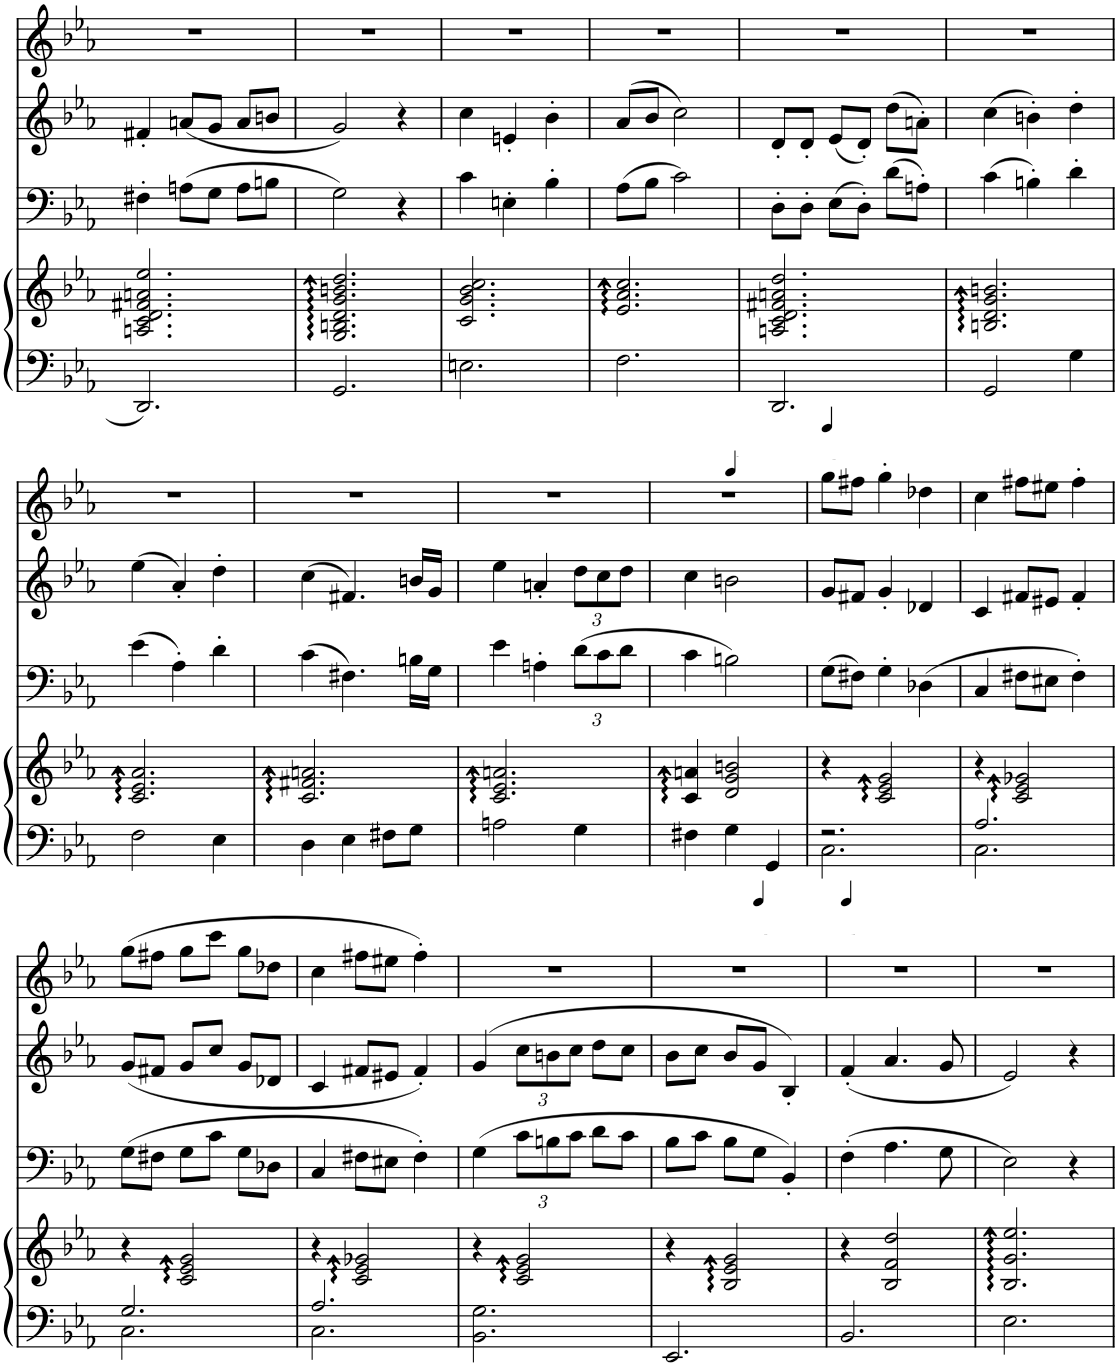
**kern	**kern	**kern	**kern	**kern
*part4	*part4	*part3	*part2	*part1
*staff5	*staff4	*staff3	*staff2	*staff1
*I"Piano	*	*I"Clarinete	*I"Violín	*I"Violín
*I'Pno	*	*	*I'Vln	*I'Vln
!!LO:PB:g=z
*clefF4	*clefG2	*clefF4	*clefG2	*clefG2
*k[b-e-a-]	*k[b-e-a-]	*k[b-e-a-]	*k[b-e-a-]	*k[b-e-a-]
*M3/4	*M3/4	*M3/4	*M3/4	*M3/4
=15	=15	=15	=15	=15
2.DD/	2.An/ 2.c/ 2.d/ 2.f#X/ 2.an/ 2.ee-/	4F#X'\	4f#X'/	2.r
.	.	(8An\L	(8an/L	.
.	.	8G\J	8g/J	.
.	.	8A\L	8a/L	.
.	.	8Bn\J	8bn/J	.
=16	=16	=16	=16	=16
2.GG/	2.G/ 2.Bn/ 2.d/ 2.g/ 2.bn/ 2.dd/	2G\)	2g/)	2.r
.	.	4r	4r	.
=17	=17	=17	=17	=17
2.En\	2.c/ 2.g/ 2.b-/ 2.cc/	4c\	4cc\	2.r
.	.	4En'\	4en'/	.
.	.	4B-'\	4b-'\	.
=18	=18	=18	=18	=18
2.F\	2.e-/ 2.a-/ 2.cc/	(8A-\L	(8a-/L	2.r
.	.	8B-\J	8b-/J	.
.	.	2c\)	2cc\)	.
=19	=19	=19	=19	=19
2.DD/	2.An/ 2.c/ 2.d/ 2.f#X/ 2.an/ 2.dd/	8D'\L	8d'/L	2.r
.	.	8D'\J	8d'/J	.
.	.	(8E-\L	(8e-/L	.
.	.	8D'\J)	8d'/J)	.
.	.	(8d\L	(8dd\L	.
.	.	8An'\J)	8an'\J)	.
=20	=20	=20	=20	=20
2GG/	2.Bn/ 2.d/ 2.g/ 2.bn/	(4c\	(4cc\	2.r
.	.	4Bn'\)	4bn'\)	.
4G\	.	4d'\	4dd'\	.
!!LO:LB:g=z
=21	=21	=21	=21	=21
2F\	2.c/ 2.e-/ 2.a-/	(4e-\	(4ee-\	2.r
.	.	4A-'\)	4a-'/)	.
4E-\	.	4d'\	4dd'\	.
=22	=22	=22	=22	=22
4D\	2.c/ 2.f#X/ 2.an/	(4c\	(4cc\	2.r
4E-\	.	4.F#X\)	4.f#X/)	.
8F#X\L	.	.	.	.
8G\J	.	16Bn\LL	16bn/LL	.
.	.	16G\JJ	16g/JJ	.
=23	=23	=23	=23	=23
2An\	2.c/ 2.e-/ 2.an/	4e-\	4ee-\	2.r
.	.	4An'\	4an'/	.
*	*	*Xbrackettup	*Xbrackettup	*
4G\	.	(12d\L	12dd\L	.
.	.	12c\	12cc\	.
.	.	12d\J	12dd\J	.
=24	=24	=24	=24	=24
*	*	*	*	*^
4F#X\	4c/ 4an/	4c\	4cc\	2.r	4ryy
*	*	*	*	*MM90	*
4G\	2d/ 2g/ 2bn/	2Bn\)	2bn\	.	2ryy
4GG/	.	.	.	.	.
*	*	*	*	*v	*v
=25	=25	=25	=25	=25
*	*	*	*	*MM120
*^	*	*	*	*
2.r	2.C\	4r	(8G\L	8g/L	8gg\L
.	.	.	8F#X\J)	8f#X/J	8ff#X\J
.	.	2c/ 2e-/ 2g/	4G'\	4g'/	4gg'\
.	.	.	(4D-X\	4d-X/	4dd-X\
=26	=26	=26	=26	=26	=26
2.A-/	2.C\	4r	4C/	4c/	4cc\
.	.	2c/ 2e-/ 2g-X/	8F#X\L	8f#X/L	8ff#X\L
.	.	.	8E#X\J	8e#X/J	8ee#X\J
.	.	.	4F#'\)	4f#'/	4ff#'\
!!LO:LB:g=z
=27	=27	=27	=27	=27	=27
2.G/	2.C\	4r	(8G\L	(8g/L	(8gg\L
.	.	.	8F#X\J	8f#X/J	8ff#X\J
.	.	2c/ 2e-/ 2g/	8G\L	8g/L	8gg\L
.	.	.	8c\J	8cc/J	8ccc\J
.	.	.	8G\L	8g/L	8gg\L
.	.	.	8D-X\J	8d-X/J	8dd-X\J
=28	=28	=28	=28	=28	=28
2.A-/	2.C\	4r	4C/	4c/	4cc\
.	.	2c/ 2e-/ 2g-X/	8F#X\L	8f#X/L	8ff#X\L
.	.	.	8E#X\J	8e#X/J	8ee#X\J
.	.	.	4F#'\)	4f#'/)	4ff#'\)
*v	*v	*	*	*	*
=29	=29	=29	=29	=29
2.BB-\ 2.G\	4r	(4G\	(4g/	2.r
.	2c/ 2e-/ 2g/	12c\L	12cc\L	.
.	.	12Bn\	12bn\	.
.	.	12c\J	12cc\J	.
.	.	8d\L	8dd\L	.
.	.	8c\J	8cc\J	.
=30	=30	=30	=30	=30
*	*	*	*	*^
2.EE-/	4r	8B-\L	8b-\L	2.r	4.ryy
.	.	8c\J	8cc\J	.	.
.	2B-/ 2e-/ 2g/	8B-\L	8b-/L	.	.
*	*	*	*	*MM110	*
.	.	8G\J	8g/J	.	4.ryy
.	.	4BB-'/)	4B-'/)	.	.
*	*	*	*	*v	*v
=31	=31	=31	=31	=31
*	*	*	*	*MM120
2.BB-/	4r	(4F'\	(4f'/	2.r
.	2B-/ 2f/ 2dd/	4.A-\	4.a-/	.
.	.	8G\	8g/	.
=32	=32	=32	=32	=32
2.E-\	2.B-/ 2.g/ 2.ee-/	2E-\)	2e-/)	2.r
.	.	4r	4r	.
=	=	=	=	=
*-	*-	*-	*-	*-
